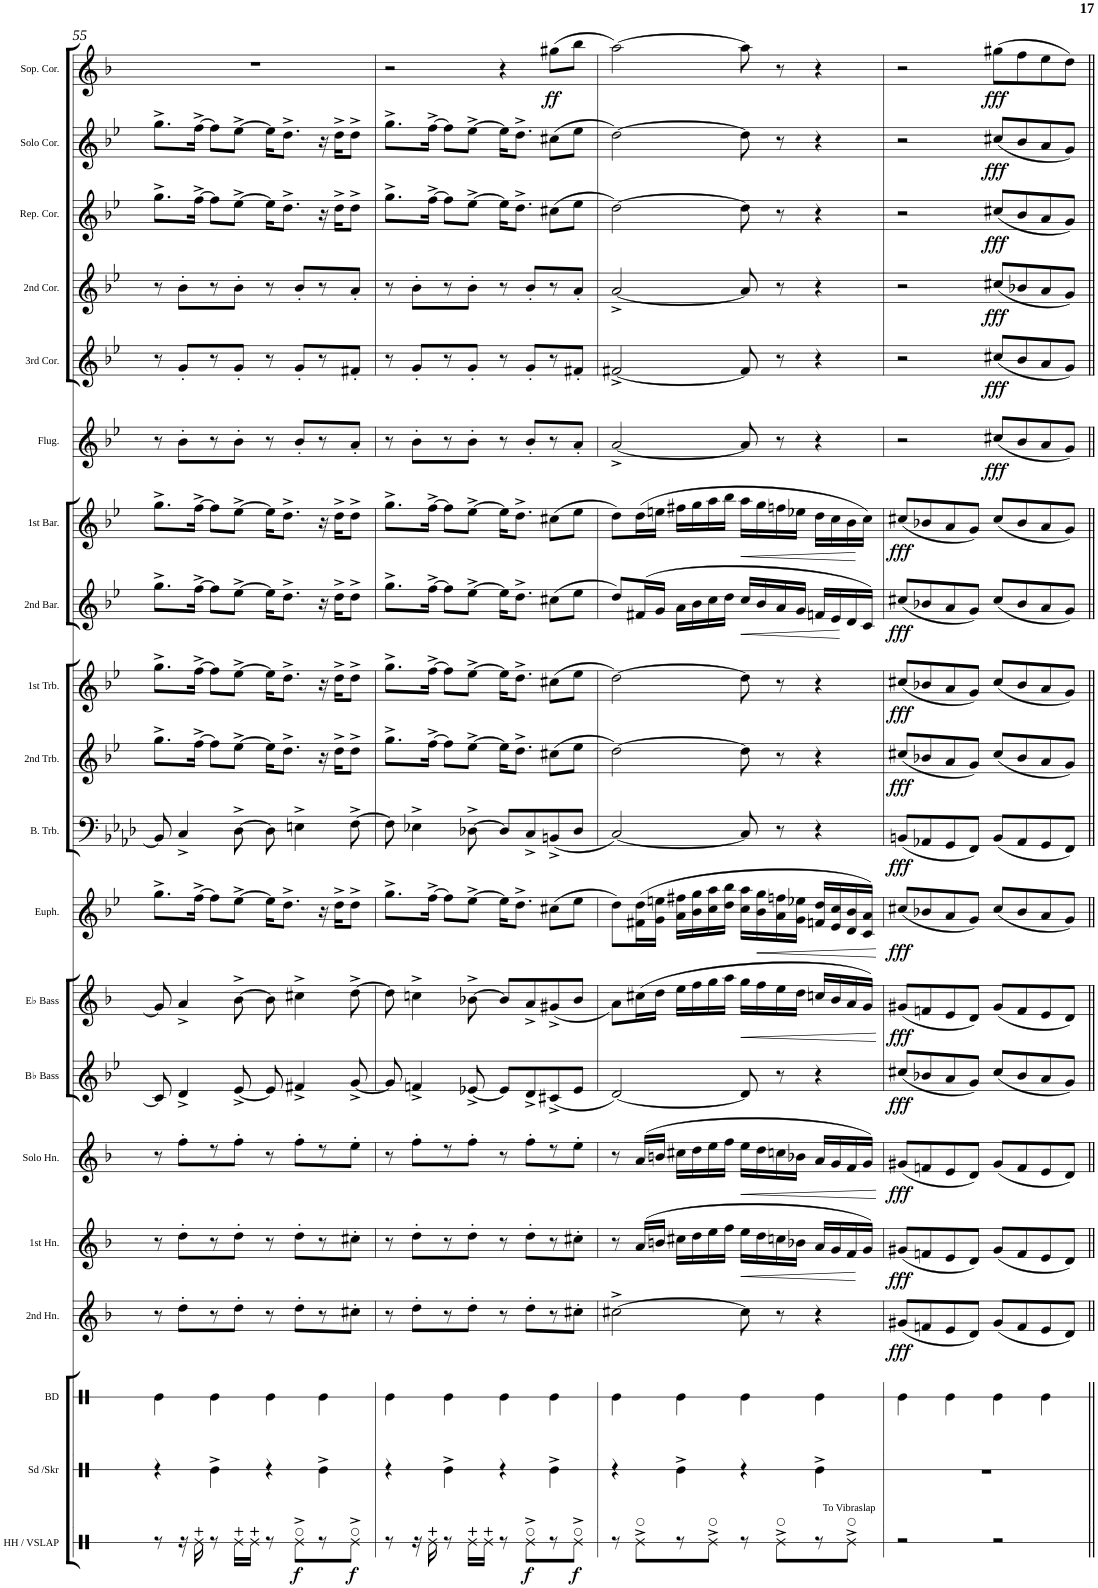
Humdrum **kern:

**kern	**dynam	**kern	**kern	**kern	**dynam	**kern	**dynam	**kern	**dynam	**kern	**dynam	**kern	**dynam	**kern	**dynam	**kern	**dynam	**kern	**dynam	**kern	**dynam	**kern	**dynam	**kern	**dynam	**kern	**dynam	**kern	**dynam	**kern	**dynam	**kern	**dynam	**kern	**dynam	**kern	**dynam
*part20	*part20	*part19	*part18	*part17	*part17	*part16	*part16	*part15	*part15	*part14	*part14	*part13	*part13	*part12	*part12	*part11	*part11	*part10	*part10	*part9	*part9	*part8	*part8	*part7	*part7	*part6	*part6	*part5	*part5	*part4	*part4	*part3	*part3	*part2	*part2	*part1	*part1
*staff20	*staff20	*staff19	*staff18	*staff17	*staff17	*staff16	*staff16	*staff15	*staff15	*staff14	*staff14	*staff13	*staff13	*staff12	*staff12	*staff11	*staff11	*staff10	*staff10	*staff9	*staff9	*staff8	*staff8	*staff7	*staff7	*staff6	*staff6	*staff5	*staff5	*staff4	*staff4	*staff3	*staff3	*staff2	*staff2	*staff1	*staff1
*I"Hi-Hat Cymbal / Vibraslap	*	*I"Snare Drum / Shaker	*I"Bass Drum	*I"2nd Horn	*	*I"1st Horn	*	*I"Solo Horn	*	*I"Bb Bass	*	*I"Eb Bass	*	*I"Euphonium	*	*I"Bass Trombone	*	*I"2nd Trombone	*	*I"1st Trombone	*	*I"2nd Baritone	*	*I"1st Baritone	*	*I"Flugelhorn	*	*I"3rd Cornet	*	*I"2nd Cornet	*	*I"Repiano Cornet	*	*I"Solo Cornet	*	*I"Soprano Cornet	*
*I'HH / VSLAP	*	*I'Sd /Skr	*I'BD	*I'2nd Hn.	*	*I'1st Hn.	*	*I'Solo Hn.	*	*I'Bb Bass	*	*I'Eb Bass	*	*I'Euph.	*	*I'B. Trb.	*	*I'2nd Trb.	*	*I'1st Trb.	*	*I'2nd Bar.	*	*I'1st Bar.	*	*I'Flug.	*	*I'3rd Cor.	*	*I'2nd Cor.	*	*I'Rep. Cor.	*	*I'Solo Cor.	*	*I'Sop. Cor.	*
!!LO:PB:g=z
*clefX	*	*clefX	*clefX	*clefG2	*	*clefG2	*	*clefG2	*	*clefG2	*	*clefG2	*	*clefG2	*	*clefF4	*	*clefG2	*	*clefG2	*	*clefG2	*	*clefG2	*	*clefG2	*	*clefG2	*	*clefG2	*	*clefG2	*	*clefG2	*	*clefG2	*
*	*	*	*	*Trd5c9	*	*Trd5c9	*	*Trd5c9	*	*Trd15c26	*	*Trd12c21	*	*Trd8c14	*	*	*	*Trd8c14	*	*Trd8c14	*	*Trd8c14	*	*Trd8c14	*	*Trd1c2	*	*Trd1c2	*	*Trd1c2	*	*Trd1c2	*	*Trd1c2	*	*Trd-2c-3	*
*k[b-e-a-d-]	*	*k[b-e-a-d-]	*k[b-e-a-d-]	*k[b-]	*	*k[b-]	*	*k[b-]	*	*k[b-e-]	*	*k[b-]	*	*k[b-e-]	*	*k[b-e-a-d-]	*	*k[b-e-]	*	*k[b-e-]	*	*k[b-e-]	*	*k[b-e-]	*	*k[b-e-]	*	*k[b-e-]	*	*k[b-e-]	*	*k[b-e-]	*	*k[b-e-]	*	*k[b-]	*
*A-:	*	*A-:	*A-:	*F:	*	*F:	*	*F:	*	*B-:	*	*F:	*	*B-:	*	*A-:	*	*B-:	*	*B-:	*	*B-:	*	*B-:	*	*B-:	*	*B-:	*	*B-:	*	*B-:	*	*B-:	*	*F:	*
*M4/4	*	*M4/4	*M4/4	*M4/4	*	*M4/4	*	*M4/4	*	*M4/4	*	*M4/4	*	*M4/4	*	*M4/4	*	*M4/4	*	*M4/4	*	*M4/4	*	*M4/4	*	*M4/4	*	*M4/4	*	*M4/4	*	*M4/4	*	*M4/4	*	*M4/4	*
=55	=55	=55	=55	=55	=55	=55	=55	=55	=55	=55	=55	=55	=55	=55	=55	=55	=55	=55	=55	=55	=55	=55	=55	=55	=55	=55	=55	=55	=55	=55	=55	=55	=55	=55	=55	=55	=55
8r	.	4r	4Re\	8r	.	8r	.	8r	.	8c/]	.	8g/]	.	8.gg^>\L	.	8BB-/]	.	8.gg^>\L	.	8.gg^>\L	.	8.gg^>\L	.	8.gg^>\L	.	8r	.	8r	.	8r	.	8.gg^>\L	.	8.gg^>\L	.	1r	.
16r	.	.	.	8dd'>\L	.	8dd'>\L	.	8ff'>\L	.	4d^</	.	4a^</	.	.	.	4C^</	.	.	.	.	.	.	.	.	.	8b-'>\L	.	8g'</L	.	8b-'>\L	.	.	.	.	.	.	.
16Re\	.	.	.	.	.	.	.	.	.	.	.	.	.	[16ff^>\Jk	.	.	.	[16ff^>\Jk	.	[16ff^>\Jk	.	[16ff^>\Jk	.	[16ff^>\Jk	.	.	.	.	.	.	.	[16ff^>\Jk	.	[16ff^>\Jk	.	.	.
8r	.	4Re^\	4Re\	8r	.	8r	.	8r	.	.	.	.	.	8ff\L]	.	.	.	8ff\L]	.	8ff\L]	.	8ff\L]	.	8ff\L]	.	8r	.	8r	.	8r	.	8ff\L]	.	8ff\L]	.	.	.
16Re\LL	.	.	.	8dd'>\J	.	8dd'>\J	.	8ff'>\J	.	[8e-^</	.	[8b-^>\	.	[8ee-^>\J	.	[8D-^>\	.	[8ee-^>\J	.	[8ee-^>\J	.	[8ee-^>\J	.	[8ee-^>\J	.	8b-'>\J	.	8g'</J	.	8b-'>\J	.	[8ee-^>\J	.	[8ee-^>\J	.	.	.
16Re\JJ	.	.	.	.	.	.	.	.	.	.	.	.	.	.	.	.	.	.	.	.	.	.	.	.	.	.	.	.	.	.	.	.	.	.	.	.	.
8r	.	4r	4Re\	8r	.	8r	.	8r	.	8e-/]	.	8b-\]	.	16ee-\KL]	.	8D-\]	.	16ee-\KL]	.	16ee-\KL]	.	16ee-\KL]	.	16ee-\KL]	.	8r	.	8r	.	8r	.	16ee-\KL]	.	16ee-\KL]	.	.	.
.	.	.	.	.	.	.	.	.	.	.	.	.	.	8.dd^>\J	.	.	.	8.dd^>\J	.	8.dd^>\J	.	8.dd^>\J	.	8.dd^>\J	.	.	.	.	.	.	.	8.dd^>\J	.	8.dd^>\J	.	.	.
!	!LO:DY:b	!	!	!	!	!	!	!	!	!	!	!	!	!	!	!	!	!	!	!	!	!	!	!	!	!	!	!	!	!	!	!	!	!	!	!	!
8Re^>\L	f	.	.	8dd'>\L	.	8dd'>\L	.	8ff'>\L	.	4f#X^</	.	4cc#X^>\	.	.	.	4En^>\	.	.	.	.	.	.	.	.	.	8b-'</L	.	8g'</L	.	8b-'</L	.	.	.	.	.	.	.
8r	.	4Re^\	4Re\	8r	.	8r	.	8r	.	.	.	.	.	16r	.	.	.	16r	.	16r	.	16r	.	16r	.	8r	.	8r	.	8r	.	16r	.	16r	.	.	.
.	.	.	.	.	.	.	.	.	.	.	.	.	.	16dd^>\KL	.	.	.	16dd^>\KL	.	16dd^>\KL	.	16dd^>\KL	.	16dd^>\KL	.	.	.	.	.	.	.	16dd^>\KL	.	16dd^>\KL	.	.	.
!	!LO:DY:b	!	!	!	!	!	!	!	!	!	!	!	!	!	!	!	!	!	!	!	!	!	!	!	!	!	!	!	!	!	!	!	!	!	!	!	!
8Re^>\J	f	.	.	8cc#X'>\J	.	8cc#X'>\J	.	8ee'>\J	.	[8g^</	.	[8dd^>\	.	8dd^>\J	.	[8F^>\	.	8dd^>\J	.	8dd^>\J	.	8dd^>\J	.	8dd^>\J	.	8a'</J	.	8f#X'</J	.	8a'</J	.	8dd^>\J	.	8dd^>\J	.	.	.
=56	=56	=56	=56	=56	=56	=56	=56	=56	=56	=56	=56	=56	=56	=56	=56	=56	=56	=56	=56	=56	=56	=56	=56	=56	=56	=56	=56	=56	=56	=56	=56	=56	=56	=56	=56	=56	=56
8r	.	4r	4Re\	8r	.	8r	.	8r	.	8g/]	.	8dd\]	.	8.gg^>\L	.	8F\]	.	8.gg^>\L	.	8.gg^>\L	.	8.gg^>\L	.	8.gg^>\L	.	8r	.	8r	.	8r	.	8.gg^>\L	.	8.gg^>\L	.	2r	.
16r	.	.	.	8dd'>\L	.	8dd'>\L	.	8ff'>\L	.	4fn^</	.	4ccn^>\	.	.	.	4E-X^>\	.	.	.	.	.	.	.	.	.	8b-'>\L	.	8g'</L	.	8b-'>\L	.	.	.	.	.	.	.
16Re\	.	.	.	.	.	.	.	.	.	.	.	.	.	[16ff^>\Jk	.	.	.	[16ff^>\Jk	.	[16ff^>\Jk	.	[16ff^>\Jk	.	[16ff^>\Jk	.	.	.	.	.	.	.	[16ff^>\Jk	.	[16ff^>\Jk	.	.	.
8r	.	4Re^\	4Re\	8r	.	8r	.	8r	.	.	.	.	.	8ff\L]	.	.	.	8ff\L]	.	8ff\L]	.	8ff\L]	.	8ff\L]	.	8r	.	8r	.	8r	.	8ff\L]	.	8ff\L]	.	.	.
16Re\LL	.	.	.	8dd'>\J	.	8dd'>\J	.	8ff'>\J	.	[8e-X^</	.	[8b-X^>\	.	[8ee-^>\J	.	[8D-X^>\	.	[8ee-^>\J	.	[8ee-^>\J	.	[8ee-^>\J	.	[8ee-^>\J	.	8b-'>\J	.	8g'</J	.	8b-'>\J	.	[8ee-^>\J	.	[8ee-^>\J	.	.	.
16Re\JJ	.	.	.	.	.	.	.	.	.	.	.	.	.	.	.	.	.	.	.	.	.	.	.	.	.	.	.	.	.	.	.	.	.	.	.	.	.
8r	.	4r	4Re\	8r	.	8r	.	8r	.	8e-/L]	.	8b-/L]	.	16ee-\KL]	.	8D-/L]	.	16ee-\KL]	.	16ee-\KL]	.	16ee-\KL]	.	16ee-\KL]	.	8r	.	8r	.	8r	.	16ee-\KL]	.	16ee-\KL]	.	4r	.
.	.	.	.	.	.	.	.	.	.	.	.	.	.	8.dd^>\J	.	.	.	8.dd^>\J	.	8.dd^>\J	.	8.dd^>\J	.	8.dd^>\J	.	.	.	.	.	.	.	8.dd^>\J	.	8.dd^>\J	.	.	.
!	!LO:DY:b	!	!	!	!	!	!	!	!	!	!	!	!	!	!	!	!	!	!	!	!	!	!	!	!	!	!	!	!	!	!	!	!	!	!	!	!
8Re^>\L	f	.	.	8dd'>\L	.	8dd'>\L	.	8ff'>\L	.	8d^</	.	8a^</	.	.	.	8C^</	.	.	.	.	.	.	.	.	.	8b-'</L	.	8g'</L	.	8b-'</L	.	.	.	.	.	.	.
!	!	!	!	!	!	!	!	!	!	!	!	!	!	!	!	!	!	!	!	!	!	!	!	!	!	!	!	!	!	!	!	!	!	!	!	!	!LO:DY:b
8r	.	4Re^\	4Re\	8r	.	8r	.	8r	.	(<8c#X^</	.	(<8g#X^</	.	(>8cc#X\L	.	(<8BBn^</	.	(>8cc#X\L	.	(>8cc#X\L	.	(>8cc#X\L	.	(>8cc#X\L	.	8r	.	8r	.	8r	.	(>8cc#X\L	.	(>8cc#X\L	.	(>8gg#X\L	ff
!	!LO:DY:b	!	!	!	!	!	!	!	!	!	!	!	!	!	!	!	!	!	!	!	!	!	!	!	!	!	!	!	!	!	!	!	!	!	!	!	!
8Re^>\J	f	.	.	8cc#X'>\J	.	8cc#X'>\J	.	8ee'>\J	.	8e-/J	.	8b-/J	.	8ee-\J	.	8D-/J	.	8ee-\J	.	8ee-\J	.	8ee-\J	.	8ee-\J	.	8a'</J	.	8f#X'</J	.	8a'</J	.	8ee-\J	.	8ee-\J	.	8bb-\J	.
=57	=57	=57	=57	=57	=57	=57	=57	=57	=57	=57	=57	=57	=57	=57	=57	=57	=57	=57	=57	=57	=57	=57	=57	=57	=57	=57	=57	=57	=57	=57	=57	=57	=57	=57	=57	=57	=57
8r	.	4r	4Re\	[2cc#X^>\	.	8r	.	8r	.	[2d/)	.	8a\L)	.	8dd\L)	.	[2C/)	.	[2dd\)	.	[2dd\)	.	8dd/L)	.	8dd\L)	.	[2a^</	.	[2f#X^</	.	[2a^</	.	[2dd\)	.	[2dd\)	.	[2aa\)	.
8Re^>\L	.	.	.	.	.	(>16a/LL	.	(>16a/LL	.	.	.	(>16cc#X\L	.	(>16f#X\ 16dd\L	.	.	.	.	.	.	.	(>16f#X/L	.	(>16dd\L	.	.	.	.	.	.	.	.	.	.	.	.	.
.	.	.	.	.	.	16bn/JJ	.	16bn/JJ	.	.	.	16dd\JJ	.	16g\ 16een\JJ	.	.	.	.	.	.	.	16g/JJ	.	16een\JJ	.	.	.	.	.	.	.	.	.	.	.	.	.
8r	.	4Re^\	4Re\	.	.	16cc#X\LL	.	16cc#X\LL	.	.	.	16ee\LL	.	16a\ 16ff#X\LL	.	.	.	.	.	.	.	16a\LL	.	16ff#X\LL	.	.	.	.	.	.	.	.	.	.	.	.	.
.	.	.	.	.	.	16dd\	.	16dd\	.	.	.	16ff\	.	16b-\ 16gg\	.	.	.	.	.	.	.	16b-\	.	16gg\	.	.	.	.	.	.	.	.	.	.	.	.	.
8Re^>\J	.	.	.	.	.	16ee\	.	16ee\	.	.	.	16gg\	.	16cc\ 16aa\	.	.	.	.	.	.	.	16cc\	.	16aa\	.	.	.	.	.	.	.	.	.	.	.	.	.
.	.	.	.	.	.	16ff\JJ	.	16ff\JJ	.	.	.	16aa\JJ	.	16dd\ 16bb-\JJ	.	.	.	.	.	.	.	16dd\JJ	.	16bb-\JJ	.	.	.	.	.	.	.	.	.	.	.	.	.
!	!	!	!	!	!	!	!LO:HP:b	!	!LO:HP:b	!	!	!	!	!	!	!	!	!	!	!	!	!	!	!	!LO:HP:b	!	!	!	!	!	!	!	!	!	!	!	!
8r	.	4r	4Re\	8cc#\]	.	16ee\LL	<	16ee\LL	<	8d/]	.	16gg\LL	.	16cc\ 16aa\LL	.	8C/]	.	8dd\]	.	8dd\]	.	16cc/LL	.	16aa\LL	<	8a/]	.	8f#/]	.	8a/]	.	8dd\]	.	8dd\]	.	8aa\]	.
.	.	.	.	.	.	16dd\	.	16dd\	.	.	.	16ff\	.	16b-\ 16gg\	.	.	.	.	.	.	.	16b-/	.	16gg\	.	.	.	.	.	.	.	.	.	.	.	.	.
8Re^>\L	.	.	.	8r	.	16ccn\	.	16ccn\	.	8r	.	16ee\	.	16a\ 16ffn\	.	8r	.	8r	.	8r	.	16a/	.	16ffn\	.	8r	.	8r	.	8r	.	8r	.	8r	.	8r	.
.	.	.	.	.	.	16b-X\JJ	.	16b-X\JJ	.	.	.	16dd\JJ	.	16g\ 16ee-X\JJ	.	.	.	.	.	.	.	16g/JJ	.	16ee-X\JJ	.	.	.	.	.	.	.	.	.	.	.	.	.
8r	.	4Re^\	4Re\	4r	.	16a/LL	.	16a/LL	.	4r	.	16ccn/LL	.	16fn/ 16dd/LL	.	4r	.	4r	.	4r	.	16fn/LL	.	16dd\LL	.	4r	.	4r	.	4r	.	4r	.	4r	.	4r	.
.	.	.	.	.	.	16g/	.	16g/	.	.	.	16b-/	.	16e-/ 16cc/	.	.	.	.	.	.	.	16e-/	.	16cc\	.	.	.	.	.	.	.	.	.	.	.	.	.
!LO:TX:a:t=To Vibraslap	!	!	!	!	!	!	!	!	!	!	!	!	!	!	!	!	!	!	!	!	!	!	!	!	!	!	!	!	!	!	!	!	!	!	!	!	!
8Re^>\J	.	.	.	.	.	16f/	.	16f/	.	.	.	16a/	.	16d/ 16b-/	.	.	.	.	.	.	.	16d/	.	16b-\	.	.	.	.	.	.	.	.	.	.	.	.	.
.	.	.	.	.	.	16g/JJ)	[	16g/JJ)	.	.	.	16g/JJ)	.	16c/ 16a/JJ)	.	.	.	.	.	.	.	16c/JJ)	.	16cc\JJ)	[	.	.	.	.	.	.	.	.	.	.	.	.
.	.	.	.	.	.	.	.	.	[	.	.	.	.	.	.	.	.	.	.	.	.	.	.	.	.	.	.	.	.	.	.	.	.	.	.	.	.
=58	=58	=58	=58	=58	=58	=58	=58	=58	=58	=58	=58	=58	=58	=58	=58	=58	=58	=58	=58	=58	=58	=58	=58	=58	=58	=58	=58	=58	=58	=58	=58	=58	=58	=58	=58	=58	=58
!	!	!	!	!	!LO:DY:b	!	!LO:DY:b	!	!LO:DY:b	!	!LO:DY:b	!	!LO:DY:b	!	!LO:DY:b	!	!LO:DY:b	!	!LO:DY:b	!	!LO:DY:b	!	!LO:DY:b	!	!LO:DY:b	!	!	!	!	!	!	!	!	!	!	!	!
2r	.	1r	4Re\	(<8g#X/L	fff	(<8g#X/L	fff	(<8g#X/L	fff	(<8cc#X/L	fff	(<8g#X/L	fff	(<8cc#X/L	fff	(<8BBn/L	fff	(<8cc#X/L	fff	(<8cc#X/L	fff	(<8cc#X/L	fff	(<8cc#X/L	fff	2r	.	2r	.	2r	.	2r	.	2r	.	2r	.
.	.	.	.	8fn/	.	8fn/	.	8fn/	.	8b-X/	.	8fn/	.	8b-X/	.	8AA-X/	.	8b-X/	.	8b-X/	.	8b-X/	.	8b-X/	.	.	.	.	.	.	.	.	.	.	.	.	.
.	.	.	4Re\	8e/	.	8e/	.	8e/	.	8a/	.	8e/	.	8a/	.	8GG/	.	8a/	.	8a/	.	8a/	.	8a/	.	.	.	.	.	.	.	.	.	.	.	.	.
.	.	.	.	8d/J)	.	8d/J)	.	8d/J)	.	8g/J)	.	8d/J)	.	8g/J)	.	8FF/J)	.	8g/J)	.	8g/J)	.	8g/J)	.	8g/J)	.	.	.	.	.	.	.	.	.	.	.	.	.
!	!	!	!	!	!	!	!	!	!	!	!	!	!	!	!	!	!	!	!	!	!	!	!	!	!	!	!LO:DY:b	!	!LO:DY:b	!	!LO:DY:b	!	!LO:DY:b	!	!LO:DY:b	!	!LO:DY:b
2r	.	.	4Re\	(<8g#/L	.	(<8g#/L	.	(<8g#/L	.	(<8cc#/L	.	(<8g#/L	.	(<8cc#/L	.	(<8BB/L	.	(<8cc#/L	.	(<8cc#/L	.	(<8cc#/L	.	(<8cc#/L	.	(<8cc#X/L	fff	(<8cc#X/L	fff	(<8cc#X/L	fff	(<8cc#X/L	fff	(<8cc#X/L	fff	(>8gg#X\L	fff
.	.	.	.	8f/	.	8f/	.	8f/	.	8b-/	.	8f/	.	8b-/	.	8AA-/	.	8b-/	.	8b-/	.	8b-/	.	8b-/	.	8b-/	.	8b-/	.	8b-X/	.	8b-/	.	8b-/	.	8ff\	.
.	.	.	4Re\	8e/	.	8e/	.	8e/	.	8a/	.	8e/	.	8a/	.	8GG/	.	8a/	.	8a/	.	8a/	.	8a/	.	8a/	.	8a/	.	8a/	.	8a/	.	8a/	.	8ee\	.
.	.	.	.	8d/J)	.	8d/J)	.	8d/J)	.	8g/J)	.	8d/J)	.	8g/J)	.	8FF/J)	.	8g/J)	.	8g/J)	.	8g/J)	.	8g/J)	.	8g/J)	.	8g/J)	.	8g/J)	.	8g/J)	.	8g/J)	.	8dd\J)	.
=||	=||	=||	=||	=||	=||	=||	=||	=||	=||	=||	=||	=||	=||	=||	=||	=||	=||	=||	=||	=||	=||	=||	=||	=||	=||	=||	=||	=||	=||	=||	=||	=||	=||	=||	=||	=||	=||
*-	*-	*-	*-	*-	*-	*-	*-	*-	*-	*-	*-	*-	*-	*-	*-	*-	*-	*-	*-	*-	*-	*-	*-	*-	*-	*-	*-	*-	*-	*-	*-	*-	*-	*-	*-	*-	*-
